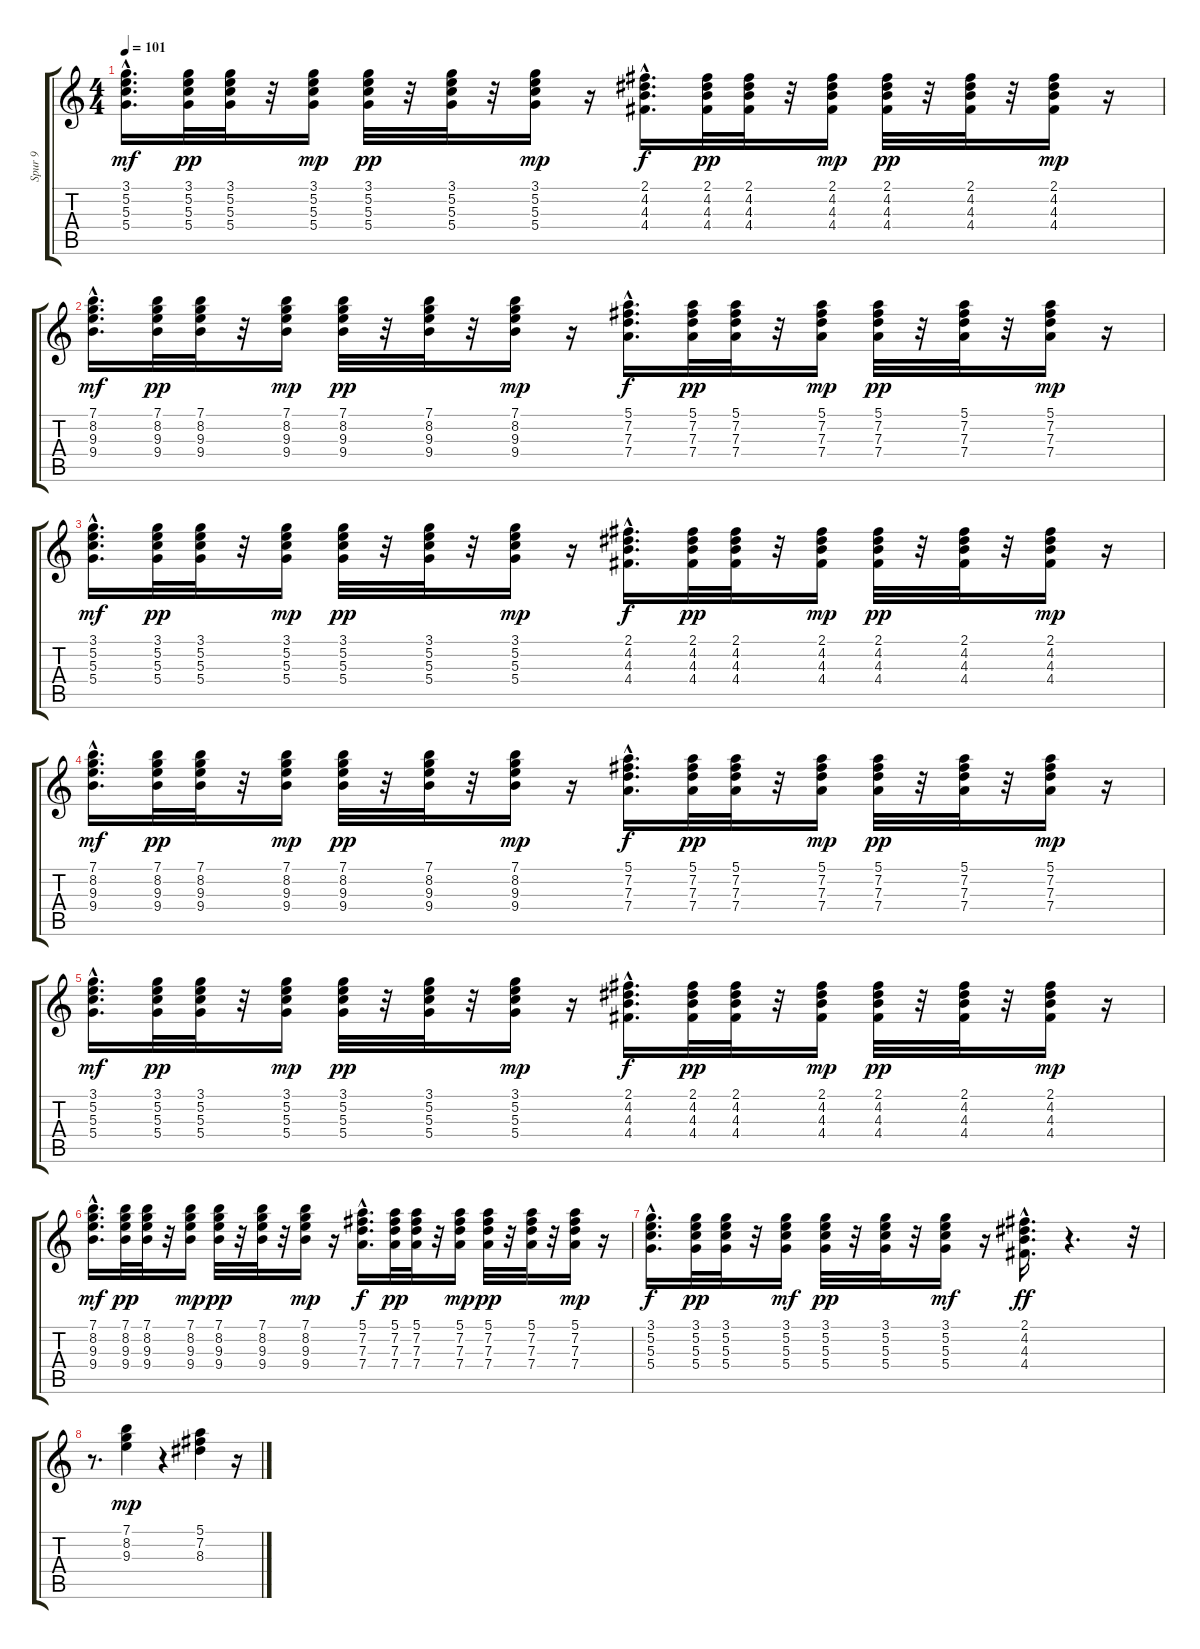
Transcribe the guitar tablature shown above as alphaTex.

\track ("Spur 9" "Spur 9") {instrument electricguitarclean}
\staff {score tabs}
\tuning (E4 B3 G3 D3 A2 E2) {hide}
\ts (4 4)
\tempo 101
\clef g2
\ks c
(3.1{hac} 5.2{hac} 5.3{hac} 5.4{hac}).16{d dy mf} (3.1 5.2 5.3 5.4).32{dy pp} (3.1 5.2 5.3 5.4).32 r.32 (3.1 5.2 5.3 5.4).16{dy mp} (3.1 5.2 5.3 5.4).32{dy pp} r.32 (3.1 5.2 5.3 5.4).32 r.32 (3.1 5.2 5.3 5.4).16{dy mp} r.16 (2.1{hac} 4.2{hac} 4.3{hac} 4.4{hac}).16{d dy f} (2.1 4.2 4.3 4.4).32{dy pp} (2.1 4.2 4.3 4.4).32 r.32 (2.1 4.2 4.3 4.4).16{dy mp} (2.1 4.2 4.3 4.4).32{dy pp} r.32 (2.1 4.2 4.3 4.4).32 r.32 (2.1 4.2 4.3 4.4).16{dy mp} r.16 |
(7.1{hac} 8.2{hac} 9.3{hac} 9.4{hac}).16{d dy mf} (7.1 8.2 9.3 9.4).32{dy pp} (7.1 8.2 9.3 9.4).32 r.32 (7.1 8.2 9.3 9.4).16{dy mp} (7.1 8.2 9.3 9.4).32{dy pp} r.32 (7.1 8.2 9.3 9.4).32 r.32 (7.1 8.2 9.3 9.4).16{dy mp} r.16 (5.1{hac} 7.2{hac} 7.3{hac} 7.4{hac}).16{d dy f} (5.1 7.2 7.3 7.4).32{dy pp} (5.1 7.2 7.3 7.4).32 r.32 (5.1 7.2 7.3 7.4).16{dy mp} (5.1 7.2 7.3 7.4).32{dy pp} r.32 (5.1 7.2 7.3 7.4).32 r.32 (5.1 7.2 7.3 7.4).16{dy mp} r.16 |
(3.1{hac} 5.2{hac} 5.3{hac} 5.4{hac}).16{d dy mf} (3.1 5.2 5.3 5.4).32{dy pp} (3.1 5.2 5.3 5.4).32 r.32 (3.1 5.2 5.3 5.4).16{dy mp} (3.1 5.2 5.3 5.4).32{dy pp} r.32 (3.1 5.2 5.3 5.4).32 r.32 (3.1 5.2 5.3 5.4).16{dy mp} r.16 (2.1{hac} 4.2{hac} 4.3{hac} 4.4{hac}).16{d dy f} (2.1 4.2 4.3 4.4).32{dy pp} (2.1 4.2 4.3 4.4).32 r.32 (2.1 4.2 4.3 4.4).16{dy mp} (2.1 4.2 4.3 4.4).32{dy pp} r.32 (2.1 4.2 4.3 4.4).32 r.32 (2.1 4.2 4.3 4.4).16{dy mp} r.16 |
(7.1{hac} 8.2{hac} 9.3{hac} 9.4{hac}).16{d dy mf} (7.1 8.2 9.3 9.4).32{dy pp} (7.1 8.2 9.3 9.4).32 r.32 (7.1 8.2 9.3 9.4).16{dy mp} (7.1 8.2 9.3 9.4).32{dy pp} r.32 (7.1 8.2 9.3 9.4).32 r.32 (7.1 8.2 9.3 9.4).16{dy mp} r.16 (5.1{hac} 7.2{hac} 7.3{hac} 7.4{hac}).16{d dy f} (5.1 7.2 7.3 7.4).32{dy pp} (5.1 7.2 7.3 7.4).32 r.32 (5.1 7.2 7.3 7.4).16{dy mp} (5.1 7.2 7.3 7.4).32{dy pp} r.32 (5.1 7.2 7.3 7.4).32 r.32 (5.1 7.2 7.3 7.4).16{dy mp} r.16 |
(3.1{hac} 5.2{hac} 5.3{hac} 5.4{hac}).16{d dy mf} (3.1 5.2 5.3 5.4).32{dy pp} (3.1 5.2 5.3 5.4).32 r.32 (3.1 5.2 5.3 5.4).16{dy mp} (3.1 5.2 5.3 5.4).32{dy pp} r.32 (3.1 5.2 5.3 5.4).32 r.32 (3.1 5.2 5.3 5.4).16{dy mp} r.16 (2.1{hac} 4.2{hac} 4.3{hac} 4.4{hac}).16{d dy f} (2.1 4.2 4.3 4.4).32{dy pp} (2.1 4.2 4.3 4.4).32 r.32 (2.1 4.2 4.3 4.4).16{dy mp} (2.1 4.2 4.3 4.4).32{dy pp} r.32 (2.1 4.2 4.3 4.4).32 r.32 (2.1 4.2 4.3 4.4).16{dy mp} r.16 |
(7.1{hac} 8.2{hac} 9.3{hac} 9.4{hac}).16{d dy mf} (7.1 8.2 9.3 9.4).32{dy pp} (7.1 8.2 9.3 9.4).32 r.32 (7.1 8.2 9.3 9.4).16{dy mp} (7.1 8.2 9.3 9.4).32{dy pp} r.32 (7.1 8.2 9.3 9.4).32 r.32 (7.1 8.2 9.3 9.4).16{dy mp} r.16 (5.1{hac} 7.2{hac} 7.3{hac} 7.4{hac}).16{d dy f} (5.1 7.2 7.3 7.4).32{dy pp} (5.1 7.2 7.3 7.4).32 r.32 (5.1 7.2 7.3 7.4).16{dy mp} (5.1 7.2 7.3 7.4).32{dy pp} r.32 (5.1 7.2 7.3 7.4).32 r.32 (5.1 7.2 7.3 7.4).16{dy mp} r.16 |
(3.1{hac} 5.2{hac} 5.3{hac} 5.4{hac}).16{d dy f} (3.1 5.2 5.3 5.4).32{dy pp} (3.1 5.2 5.3 5.4).32 r.32 (3.1 5.2 5.3 5.4).16{dy mf} (3.1 5.2 5.3 5.4).32{dy pp} r.32 (3.1 5.2 5.3 5.4).32 r.32 (3.1 5.2 5.3 5.4).16{dy mf} r.16 (2.1{hac} 4.2{hac} 4.3{hac} 4.4{hac}).16{d dy ff} r.4{d} r.32 |
r.8{d} (7.1 8.2 9.3).4{dy mp instrument synthbass2} r.4 (5.1 7.2 8.3).4 r.16
